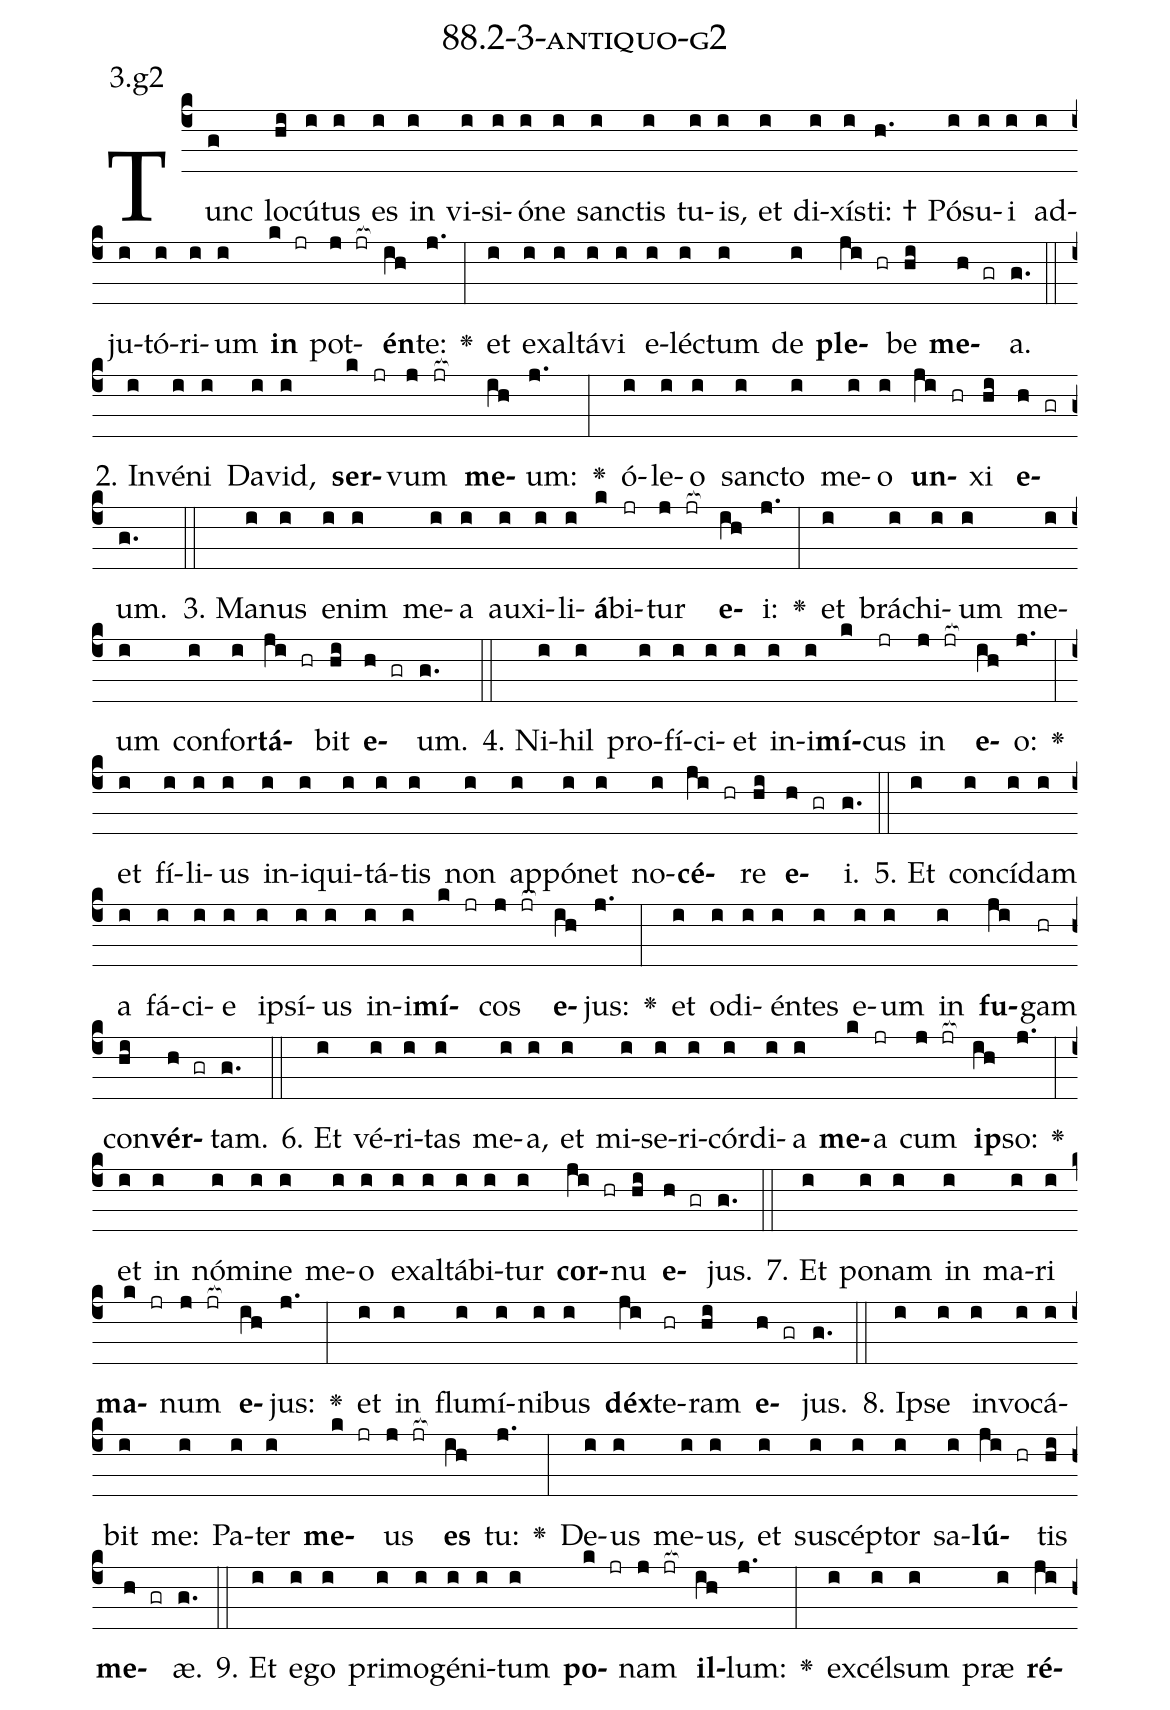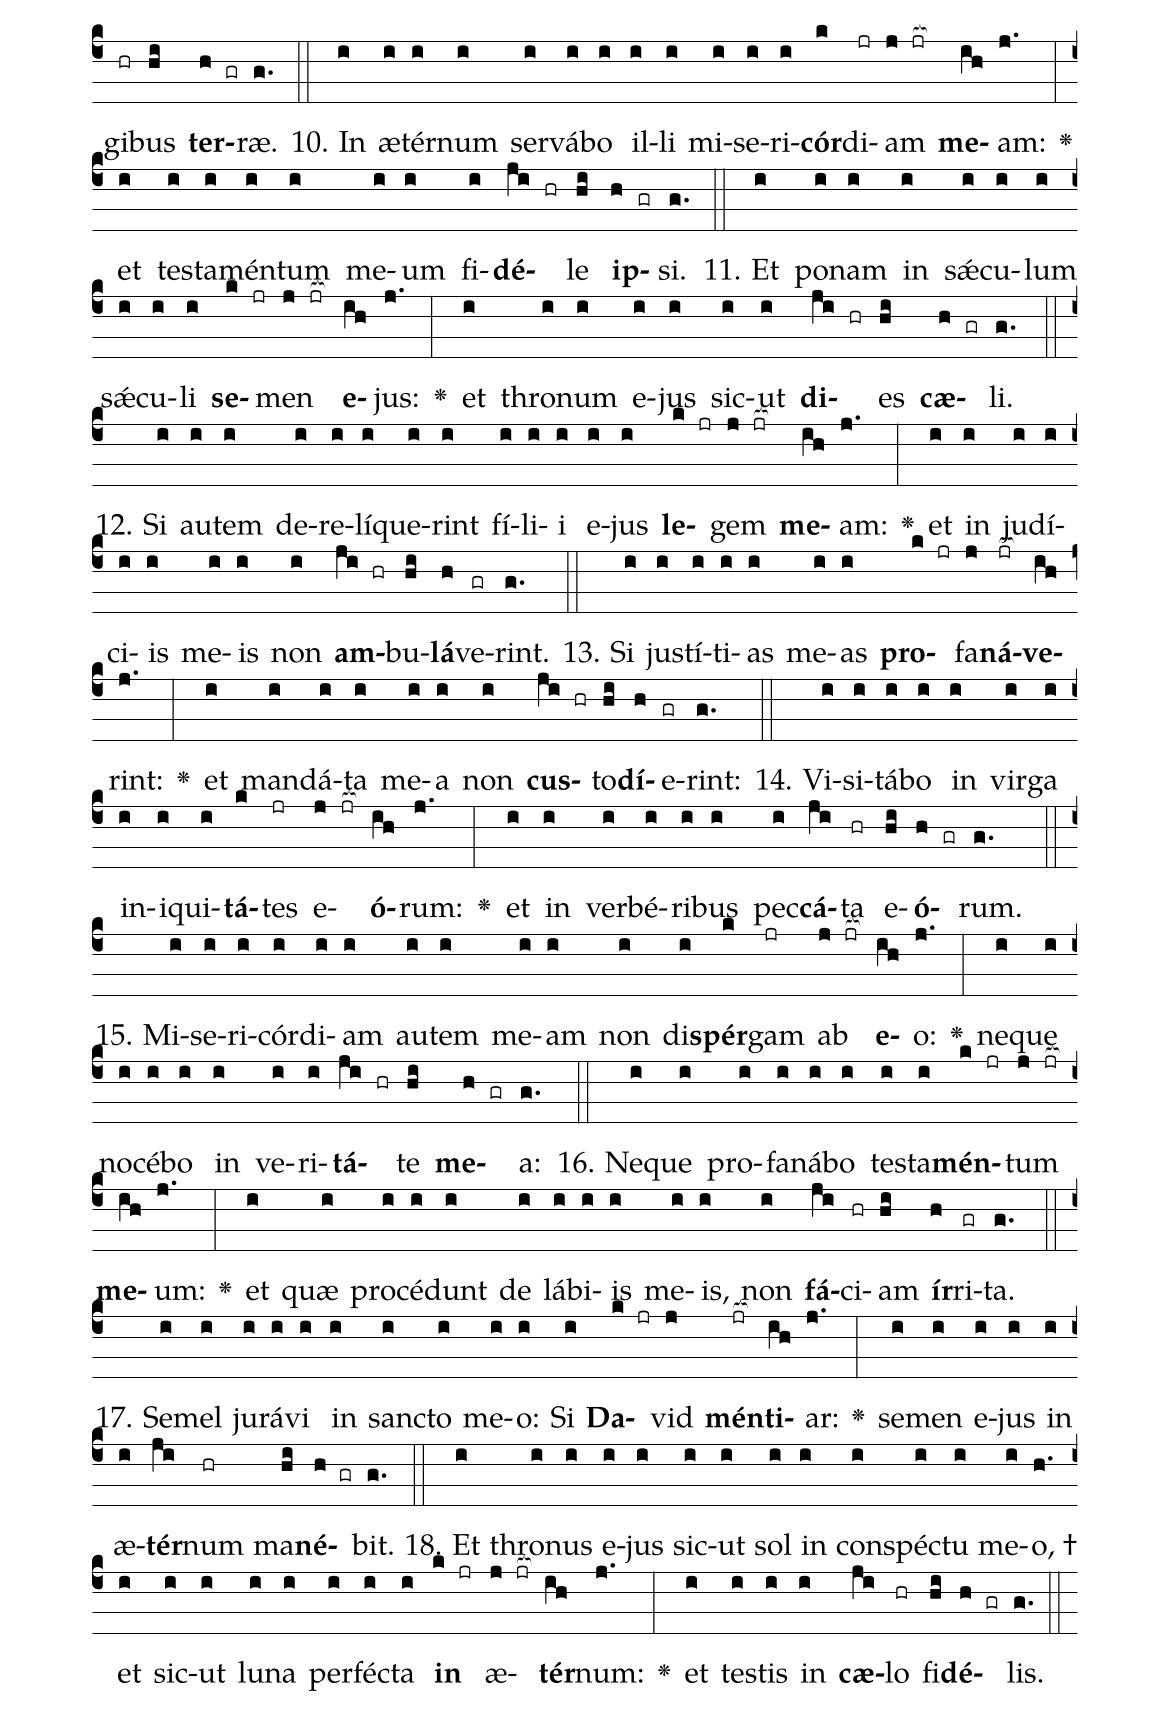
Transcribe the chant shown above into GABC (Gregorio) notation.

name: 88.2-3-antiquo-g2;
annotation: 3.g2;
%%
(c4)Tunc(g) lo(hi)cú(i)tus(i) es(i) in(i) vi(i)si(i)ó(i)ne(i) sanc(i)tis(i) tu(i)is,(i) et(i) di(i)xís(i)ti: †(h.) Pó(i)su(i)i(i) ad(i)ju(i)tó(i)ri(i)um(i) <b>in</b>(k jr) pot(j jr[ocb:1{])<b>én</b>(ih[ocb:0}])te:(j.) <v>\greheightstar</v>(:) et(i) ex(i)al(i)tá(i)vi(i) e(i)léc(i)tum(i) de(i) <b>ple</b>(ji hr)be(hi) <b>me</b>(h gr)a.(g.) (::)
2. In(i)vé(i)ni(i) Da(i)vid,(i) <b>ser</b>(k jr)vum(j jr[ocb:1{]) <b>me</b>(ih[ocb:0}])um:(j.) <v>\greheightstar</v>(:) ó(i)le(i)o(i) sanc(i)to(i) me(i)o(i) <b>un</b>(ji hr)xi(hi) <b>e</b>(h gr)um.(g.) (::)
3. Ma(i)nus(i) e(i)nim(i) me(i)a(i) au(i)xi(i)li(i)<b>á</b>(k)bi(jr)tur(j jr[ocb:1{]) <b>e</b>(ih[ocb:0}])i:(j.) <v>\greheightstar</v>(:) et(i) brá(i)chi(i)um(i) me(i)um(i) con(i)for(i)<b>tá</b>(ji hr)bit(hi) <b>e</b>(h gr)um.(g.) (::)
4. Ni(i)hil(i) pro(i)fí(i)ci(i)et(i) in(i)i(i)<b>mí</b>(k)cus(jr) in(j jr[ocb:1{]) <b>e</b>(ih[ocb:0}])o:(j.) <v>\greheightstar</v>(:) et(i) fí(i)li(i)us(i) in(i)i(i)qui(i)tá(i)tis(i) non(i) ap(i)pó(i)net(i) no(i)<b>cé</b>(ji hr)re(hi) <b>e</b>(h gr)i.(g.) (::)
5. Et(i) con(i)cí(i)dam(i) a(i) fá(i)ci(i)e(i) ip(i)sí(i)us(i) in(i)i(i)<b>mí</b>(k jr)cos(j jr[ocb:1{]) <b>e</b>(ih[ocb:0}])jus:(j.) <v>\greheightstar</v>(:) et(i) o(i)di(i)én(i)tes(i) e(i)um(i) in(i) <b>fu</b>(ji)gam(hr) con(hi)<b>vér</b>(h gr)tam.(g.) (::)
6. Et(i) vé(i)ri(i)tas(i) me(i)a,(i) et(i) mi(i)se(i)ri(i)cór(i)di(i)a(i) <b>me</b>(k)a(jr) cum(j jr[ocb:1{]) <b>ip</b>(ih[ocb:0}])so:(j.) <v>\greheightstar</v>(:) et(i) in(i) nó(i)mi(i)ne(i) me(i)o(i) ex(i)al(i)tá(i)bi(i)tur(i) <b>cor</b>(ji hr)nu(hi) <b>e</b>(h gr)jus.(g.) (::)
7. Et(i) po(i)nam(i) in(i) ma(i)ri(i) <b>ma</b>(k jr)num(j jr[ocb:1{]) <b>e</b>(ih[ocb:0}])jus:(j.) <v>\greheightstar</v>(:) et(i) in(i) flu(i)mí(i)ni(i)bus(i) <b>déx</b>(ji)te(hr)ram(hi) <b>e</b>(h gr)jus.(g.) (::)
8. Ip(i)se(i) in(i)vo(i)cá(i)bit(i) me:(i) Pa(i)ter(i) <b>me</b>(k jr)us(j jr[ocb:1{]) <b>es</b>(ih[ocb:0}]) tu:(j.) <v>\greheightstar</v>(:) De(i)us(i) me(i)us,(i) et(i) su(i)scép(i)tor(i) sa(i)<b>lú</b>(ji hr)tis(hi) <b>me</b>(h gr)æ.(g.) (::)
9. Et(i) e(i)go(i) pri(i)mo(i)gé(i)ni(i)tum(i) <b>po</b>(k jr)nam(j jr[ocb:1{]) <b>il</b>(ih[ocb:0}])lum:(j.) <v>\greheightstar</v>(:) ex(i)cél(i)sum(i) præ(i) <b>ré</b>(ji)gi(hr)bus(hi) <b>ter</b>(h gr)ræ.(g.) (::)
10. In(i) æ(i)tér(i)num(i) ser(i)vá(i)bo(i) il(i)li(i) mi(i)se(i)ri(i)<b>cór</b>(k)di(jr)am(j jr[ocb:1{]) <b>me</b>(ih[ocb:0}])am:(j.) <v>\greheightstar</v>(:) et(i) tes(i)ta(i)mén(i)tum(i) me(i)um(i) fi(i)<b>dé</b>(ji hr)le(hi) <b>ip</b>(h gr)si.(g.) (::)
11. Et(i) po(i)nam(i) in(i) sǽ(i)cu(i)lum(i) sǽ(i)cu(i)li(i) <b>se</b>(k jr)men(j jr[ocb:1{]) <b>e</b>(ih[ocb:0}])jus:(j.) <v>\greheightstar</v>(:) et(i) thro(i)num(i) e(i)jus(i) sic(i)ut(i) <b>di</b>(ji hr)es(hi) <b>cæ</b>(h gr)li.(g.) (::)
12. Si(i) au(i)tem(i) de(i)re(i)lí(i)que(i)rint(i) fí(i)li(i)i(i) e(i)jus(i) <b>le</b>(k jr)gem(j jr[ocb:1{]) <b>me</b>(ih[ocb:0}])am:(j.) <v>\greheightstar</v>(:) et(i) in(i) ju(i)dí(i)ci(i)is(i) me(i)is(i) non(i) <b>am</b>(ji hr)bu(hi)<b>lá</b>(h)ve(gr)rint.(g.) (::)
13. Si(i) jus(i)tí(i)ti(i)as(i) me(i)as(i) <b>pro</b>(k jr)fa(j)<b>ná</b>(jr[ocb:1{])<b>ve</b>(ih[ocb:0}])rint:(j.) <v>\greheightstar</v>(:) et(i) man(i)dá(i)ta(i) me(i)a(i) non(i) <b>cus</b>(ji hr)to(hi)<b>dí</b>(h)e(gr)rint:(g.) (::)
14. Vi(i)si(i)tá(i)bo(i) in(i) vir(i)ga(i) in(i)i(i)qui(i)<b>tá</b>(k)tes(jr) e(j jr[ocb:1{])<b>ó</b>(ih[ocb:0}])rum:(j.) <v>\greheightstar</v>(:) et(i) in(i) ver(i)bé(i)ri(i)bus(i) pec(i)<b>cá</b>(ji)ta(hr) e(hi)<b>ó</b>(h gr)rum.(g.) (::)
15. Mi(i)se(i)ri(i)cór(i)di(i)am(i) au(i)tem(i) me(i)am(i) non(i) di(i)<b>spér</b>(k)gam(jr) ab(j jr[ocb:1{]) <b>e</b>(ih[ocb:0}])o:(j.) <v>\greheightstar</v>(:) ne(i)que(i) no(i)cé(i)bo(i) in(i) ve(i)ri(i)<b>tá</b>(ji hr)te(hi) <b>me</b>(h gr)a:(g.) (::)
16. Ne(i)que(i) pro(i)fa(i)ná(i)bo(i) tes(i)ta(i)<b>mén</b>(k jr)tum(j jr[ocb:1{]) <b>me</b>(ih[ocb:0}])um:(j.) <v>\greheightstar</v>(:) et(i) quæ(i) pro(i)cé(i)dunt(i) de(i) lá(i)bi(i)is(i) me(i)is,(i) non(i) <b>fá</b>(ji)ci(hr)am(hi) <b>ír</b>(h)ri(gr)ta.(g.) (::)
17. Se(i)mel(i) ju(i)rá(i)vi(i) in(i) sanc(i)to(i) me(i)o:(i) Si(i) <b>Da</b>(k jr)vid(j) <b>mén</b>(jr[ocb:1{])<b>ti</b>(ih[ocb:0}])ar:(j.) <v>\greheightstar</v>(:) se(i)men(i) e(i)jus(i) in(i) æ(i)<b>tér</b>(ji)num(hr) ma(hi)<b>né</b>(h gr)bit.(g.) (::)
18. Et(i) thro(i)nus(i) e(i)jus(i) sic(i)ut(i) sol(i) in(i) con(i)spéc(i)tu(i) me(i)o, †(h.) et(i) sic(i)ut(i) lu(i)na(i) per(i)féc(i)ta(i) <b>in</b>(k jr) æ(j jr[ocb:1{])<b>tér</b>(ih[ocb:0}])num:(j.) <v>\greheightstar</v>(:) et(i) tes(i)tis(i) in(i) <b>cæ</b>(ji)lo(hr) fi(hi)<b>dé</b>(h gr)lis.(g.) (::)
